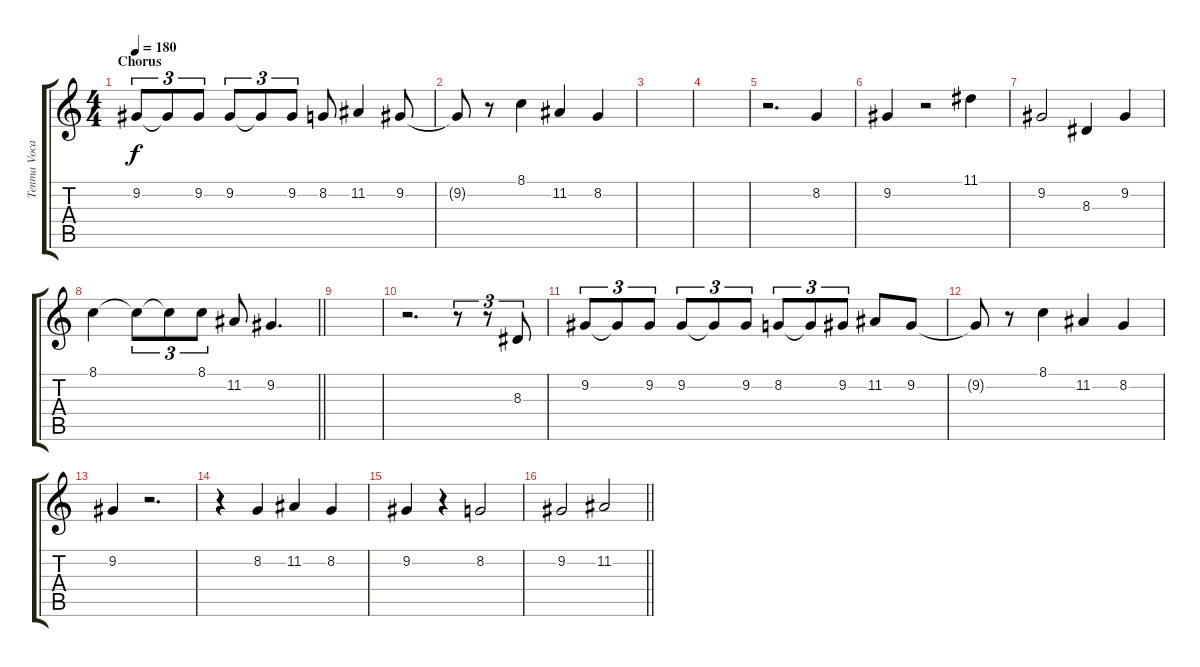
\track ("Tenma Vocals" "Tenma Voca") {instrument clarinet}
\staff {score tabs}
\tuning (E4 B3 G3 D3 A2 E2) {hide}
\ts (4 4)
\section ("" "Chorus")
\tempo 180
\clef g2
\ks c
9.2.8{tu (3 2) dy f} 9.2{t}.8{tu (3 2)} 9.2.8{tu (3 2)} 9.2.8{tu (3 2)} 9.2{t}.8{tu (3 2)} 9.2.8{tu (3 2)} 8.2.8 11.2.4 9.2.8 |
9.2{t}.8 r.8 8.1.4 11.2.4 8.2.4 |
|
|
r.2{d} 8.2.4 |
9.2.4 r.2 11.1.4 |
9.2.2 8.3.4 9.2.4 |
\barLineRight lightlight
8.1.4 8.1{t}.8{tu (3 2)} 8.1{t}.8{tu (3 2)} 8.1.8{tu (3 2)} 11.2.8 9.2.4{d} |
|
r.2{d} r.8{tu (3 2)} r.8{tu (3 2)} 8.3.8{tu (3 2)} |
9.2.8{tu (3 2)} 9.2{t}.8{tu (3 2)} 9.2.8{tu (3 2)} 9.2.8{tu (3 2)} 9.2{t}.8{tu (3 2)} 9.2.8{tu (3 2)} 8.2.8{tu (3 2)} 8.2{t}.8{tu (3 2)} 9.2.8{tu (3 2)} 11.2.8 9.2.8 |
9.2{t}.8 r.8 8.1.4 11.2.4 8.2.4 |
9.2.4 r.2{d} |
r.4 8.2.4 11.2.4 8.2.4 |
9.2.4 r.4 8.2.2 |
\barLineRight lightlight
9.2.2 11.2.2
